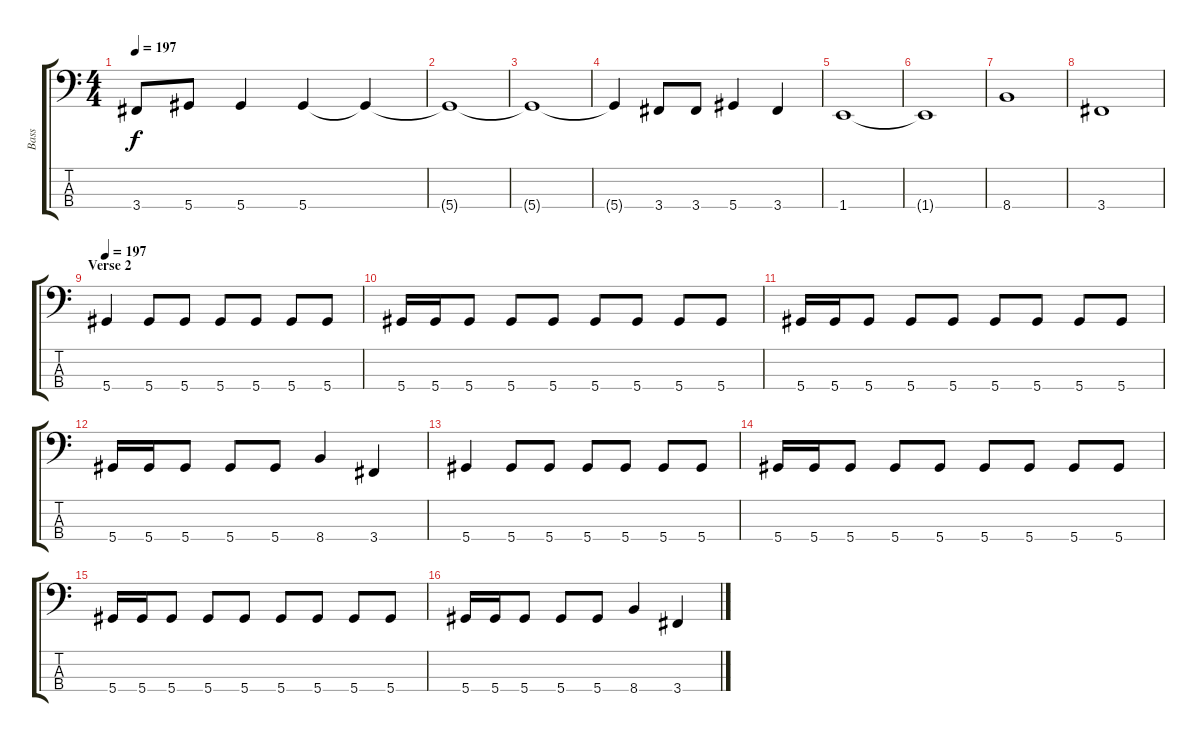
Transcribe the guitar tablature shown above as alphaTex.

\track ("Bass" "Bass") {instrument slapbass1}
\staff {score tabs}
\tuning (Gb2 Db2 Ab1 Eb1) {hide}
\ts (4 4)
\tempo 197
\clef f4
\ks c
3.4.8{dy f} 5.4.8 5.4.4 5.4.4 5.4{t}.4 |
5.4{t}.1 |
5.4{t}.1 |
5.4{t}.4 3.4.8 3.4.8 5.4.4 3.4.4 |
1.4.1 |
1.4{t}.1 |
8.4.1 |
3.4.1 |
\section ("" "Verse 2")
\tempo 197
5.4.4{volume 10 instrument slapbass1} 5.4.8 5.4.8 5.4.8 5.4.8 5.4.8 5.4.8 |
5.4.16 5.4.16 5.4.8 5.4.8 5.4.8 5.4.8 5.4.8 5.4.8 5.4.8 |
5.4.16 5.4.16 5.4.8 5.4.8 5.4.8 5.4.8 5.4.8 5.4.8 5.4.8 |
5.4.16 5.4.16 5.4.8 5.4.8 5.4.8 8.4.4 3.4.4 |
5.4.4 5.4.8 5.4.8 5.4.8 5.4.8 5.4.8 5.4.8 |
5.4.16 5.4.16 5.4.8 5.4.8 5.4.8 5.4.8 5.4.8 5.4.8 5.4.8 |
5.4.16 5.4.16 5.4.8 5.4.8 5.4.8 5.4.8 5.4.8 5.4.8 5.4.8 |
5.4.16 5.4.16 5.4.8 5.4.8 5.4.8 8.4.4 3.4.4
